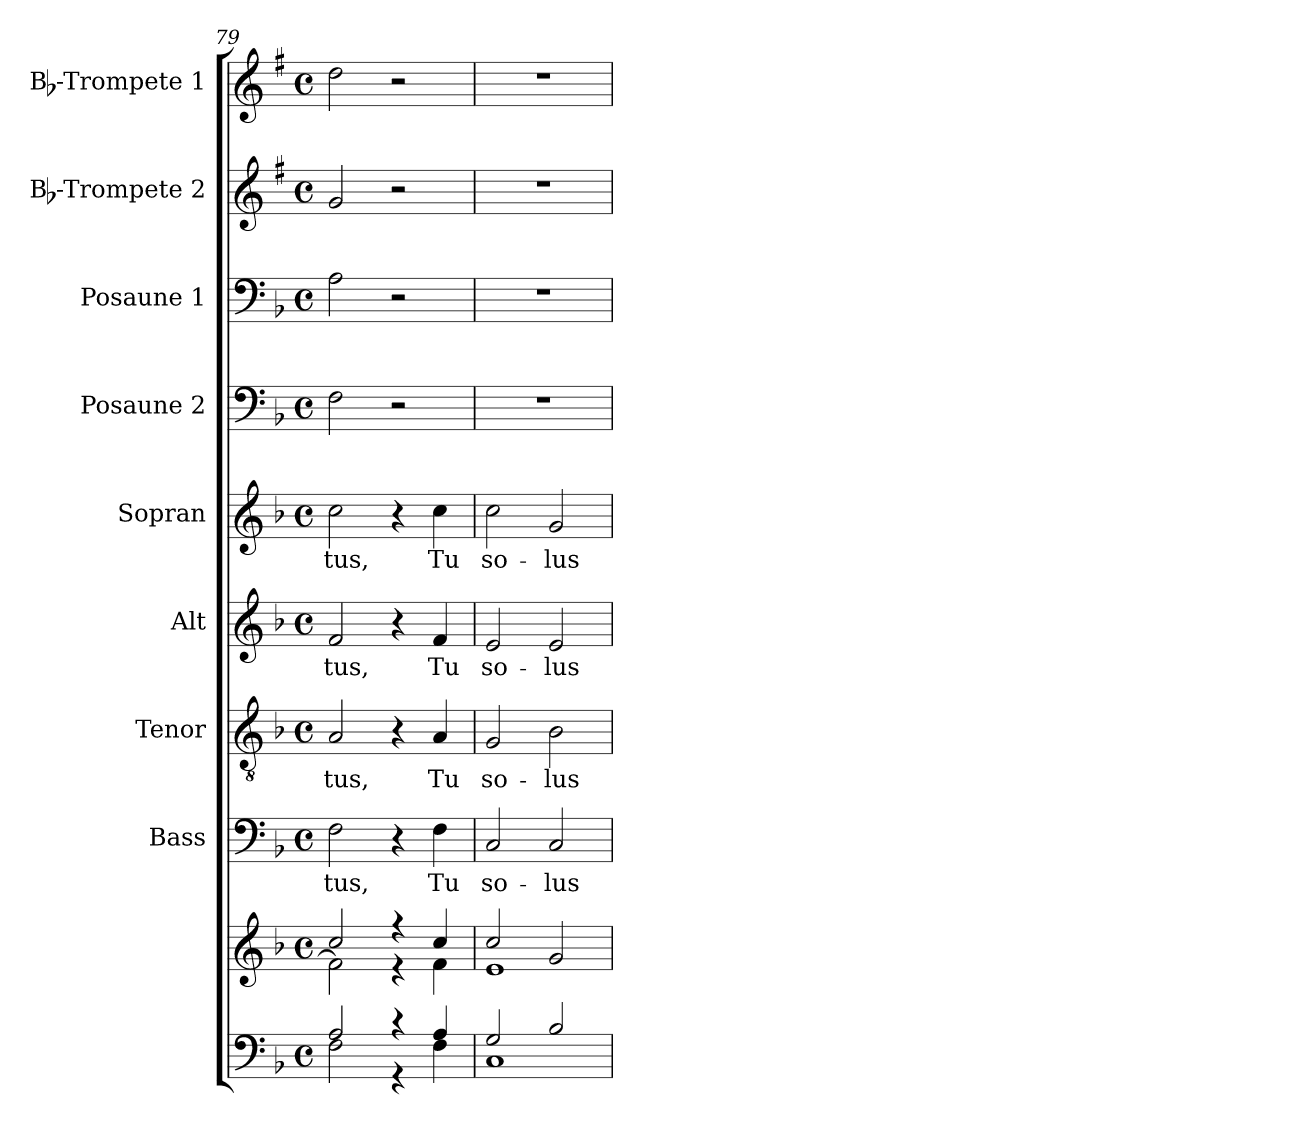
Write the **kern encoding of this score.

**kern	**kern	**kern	**text	**kern	**text	**kern	**text	**kern	**text	**kern	**kern	**kern	**kern
*part9	*part9	*part8	*part8	*part7	*part7	*part6	*part6	*part5	*part5	*part4	*part3	*part2	*part1
*staff10	*staff9	*staff8	*staff8	*staff7	*staff7	*staff6	*staff6	*staff5	*staff5	*staff4	*staff3	*staff2	*staff1
*	*	*I"Bass	*	*I"Tenor	*	*I"Alt	*	*I"Sopran	*	*I"Posaune 2	*I"Posaune 1	*I"Bb-Trompete 2	*I"Bb-Trompete 1
*	*	*I'B.	*	*I'T.	*	*I'A.	*	*I'S.	*	*I'Pos. 2	*I'Pos. 1	*I'Bb Trp. 2	*I'Bb Trp. 1
*clefF4	*clefG2	*clefF4	*	*clefGv2	*	*clefG2	*	*clefG2	*	*clefF4	*clefF4	*clefG2	*clefG2
*	*	*	*	*	*	*	*	*	*	*	*	*ITrd1c2	*ITrd1c2
*k[b-]	*k[b-]	*k[b-]	*	*k[b-]	*	*k[b-]	*	*k[b-]	*	*k[b-]	*k[b-]	*k[b-]	*k[b-]
*F:	*F:	*F:	*	*F:	*	*F:	*	*F:	*	*F:	*F:	*F:	*F:
*M4/4	*M4/4	*M4/4	*	*M4/4	*	*M4/4	*	*M4/4	*	*M4/4	*M4/4	*M4/4	*M4/4
*met(c)	*met(c)	*met(c)	*	*met(c)	*	*met(c)	*	*met(c)	*	*met(c)	*met(c)	*met(c)	*met(c)
=79	=79	=79	=79	=79	=79	=79	=79	=79	=79	=79	=79	=79	=79
*^	*^	*	*	*	*	*	*	*	*	*	*	*	*
!	!	!	!	!	!LO:LY:b	!	!LO:LY:b	!	!LO:LY:b	!	!LO:LY:b	!	!	!	!
2A/	2F\	2cc/	2f\]	2F\	-tus,	2A/	-tus,	2f/	-tus,	2cc\	-tus,	2F\	2A\	2f/	2cc\
4r	4r	4r	4r	4r	.	4r	.	4r	.	4r	.	2r	2r	2r	2r
!	!	!	!	!	!LO:LY:b	!	!LO:LY:b	!	!LO:LY:b	!	!LO:LY:b	!	!	!	!
4A/	4F\	4cc/	4f\	4F\	Tu	4A/	Tu	4f/	Tu	4cc\	Tu	.	.	.	.
=80	=80	=80	=80	=80	=80	=80	=80	=80	=80	=80	=80	=80	=80	=80	=80
!	!	!	!	!	!LO:LY:b	!	!LO:LY:b	!	!LO:LY:b	!	!LO:LY:b	!	!	!	!
2G/	1C	2cc/	1e	2C/	so-	2G/	so-	2e/	so-	2cc\	so-	1r	1r	1r	1r
!	!	!	!	!	!LO:LY:b	!	!LO:LY:b	!	!LO:LY:b	!	!LO:LY:b	!	!	!	!
2B-/	.	2g/	.	2C/	-lus	2B-\	-lus	2e/	-lus	2g/	-lus	.	.	.	.
*v	*v	*	*	*	*	*	*	*	*	*	*	*	*	*	*
*	*v	*v	*	*	*	*	*	*	*	*	*	*	*	*
=	=	=	=	=	=	=	=	=	=	=	=	=	=
*-	*-	*-	*-	*-	*-	*-	*-	*-	*-	*-	*-	*-	*-
